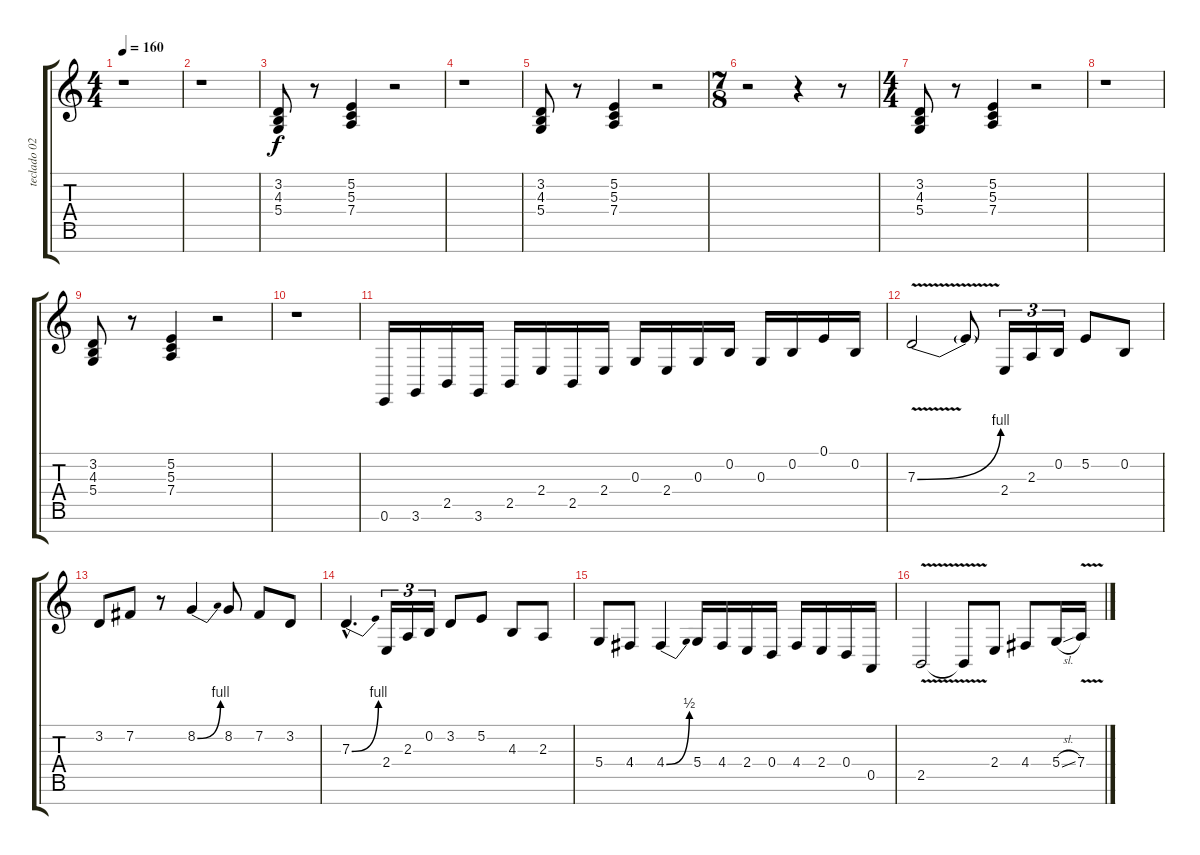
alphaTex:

\track ("teclado 02" "teclado 02") {instrument lead8bassandlead}
\staff {score tabs}
\tuning (E4 B3 G3 D3 A2 E2 B1) {hide}
\ts (4 4)
\tempo 160
\clef g2
\ks c
r.1{dy f} |
r.1 |
(3.2 4.3 5.4).8{volume 9 instrument lead2sawtooth} r.8 (5.2 5.3 7.4).4 r.2 |
r.1 |
(3.2 4.3 5.4).8{volume 9 instrument lead2sawtooth} r.8 (5.2 5.3 7.4).4 r.2 |
\ts (7 8)
r.2 r.4 r.8 |
\ts (4 4)
(3.2 4.3 5.4).8{volume 9 instrument lead2sawtooth} r.8 (5.2 5.3 7.4).4 r.2 |
r.1 |
(3.2 4.3 5.4).8{volume 9 instrument lead2sawtooth} r.8 (5.2 5.3 7.4).4 r.2 |
r.1 |
0.6.16{volume 16 instrument lead1square} 3.6.16 2.5.16 3.6.16 2.5.16 2.4.16 2.5.16 2.4.16 0.3.16 2.4.16 0.3.16 0.2.16 0.3.16 0.2.16 0.1.16 0.2.16 |
7.3{be (bend 0 0 60 4) v}.2 7.3{t}.8 2.4.16{tu (3 2)} 2.3.16{tu (3 2)} 0.2.16{tu (3 2)} 5.2.8 0.2.8 |
3.2.8 7.2.8 r.8 8.2{be (bend 0 0 60 4)}.4 8.2.8 7.2.8 3.2.8 |
7.3{be (bend 0 0 60 4) hac}.4{d} 2.4.16{tu (3 2)} 2.3.16{tu (3 2)} 0.2.16{tu (3 2)} 3.2.8 5.2.8 4.3.8 2.3.8 |
5.4.8 4.4.8 4.4{be (bend 0 0 60 2)}.4 5.4.16 4.4.16 2.4.16 0.4.16 4.4.16 2.4.16 0.4.16 0.5.16 |
2.5{v}.2 2.5{t}.8 2.4.8 4.4.8 5.4{sl}.16 7.4{v}.16
